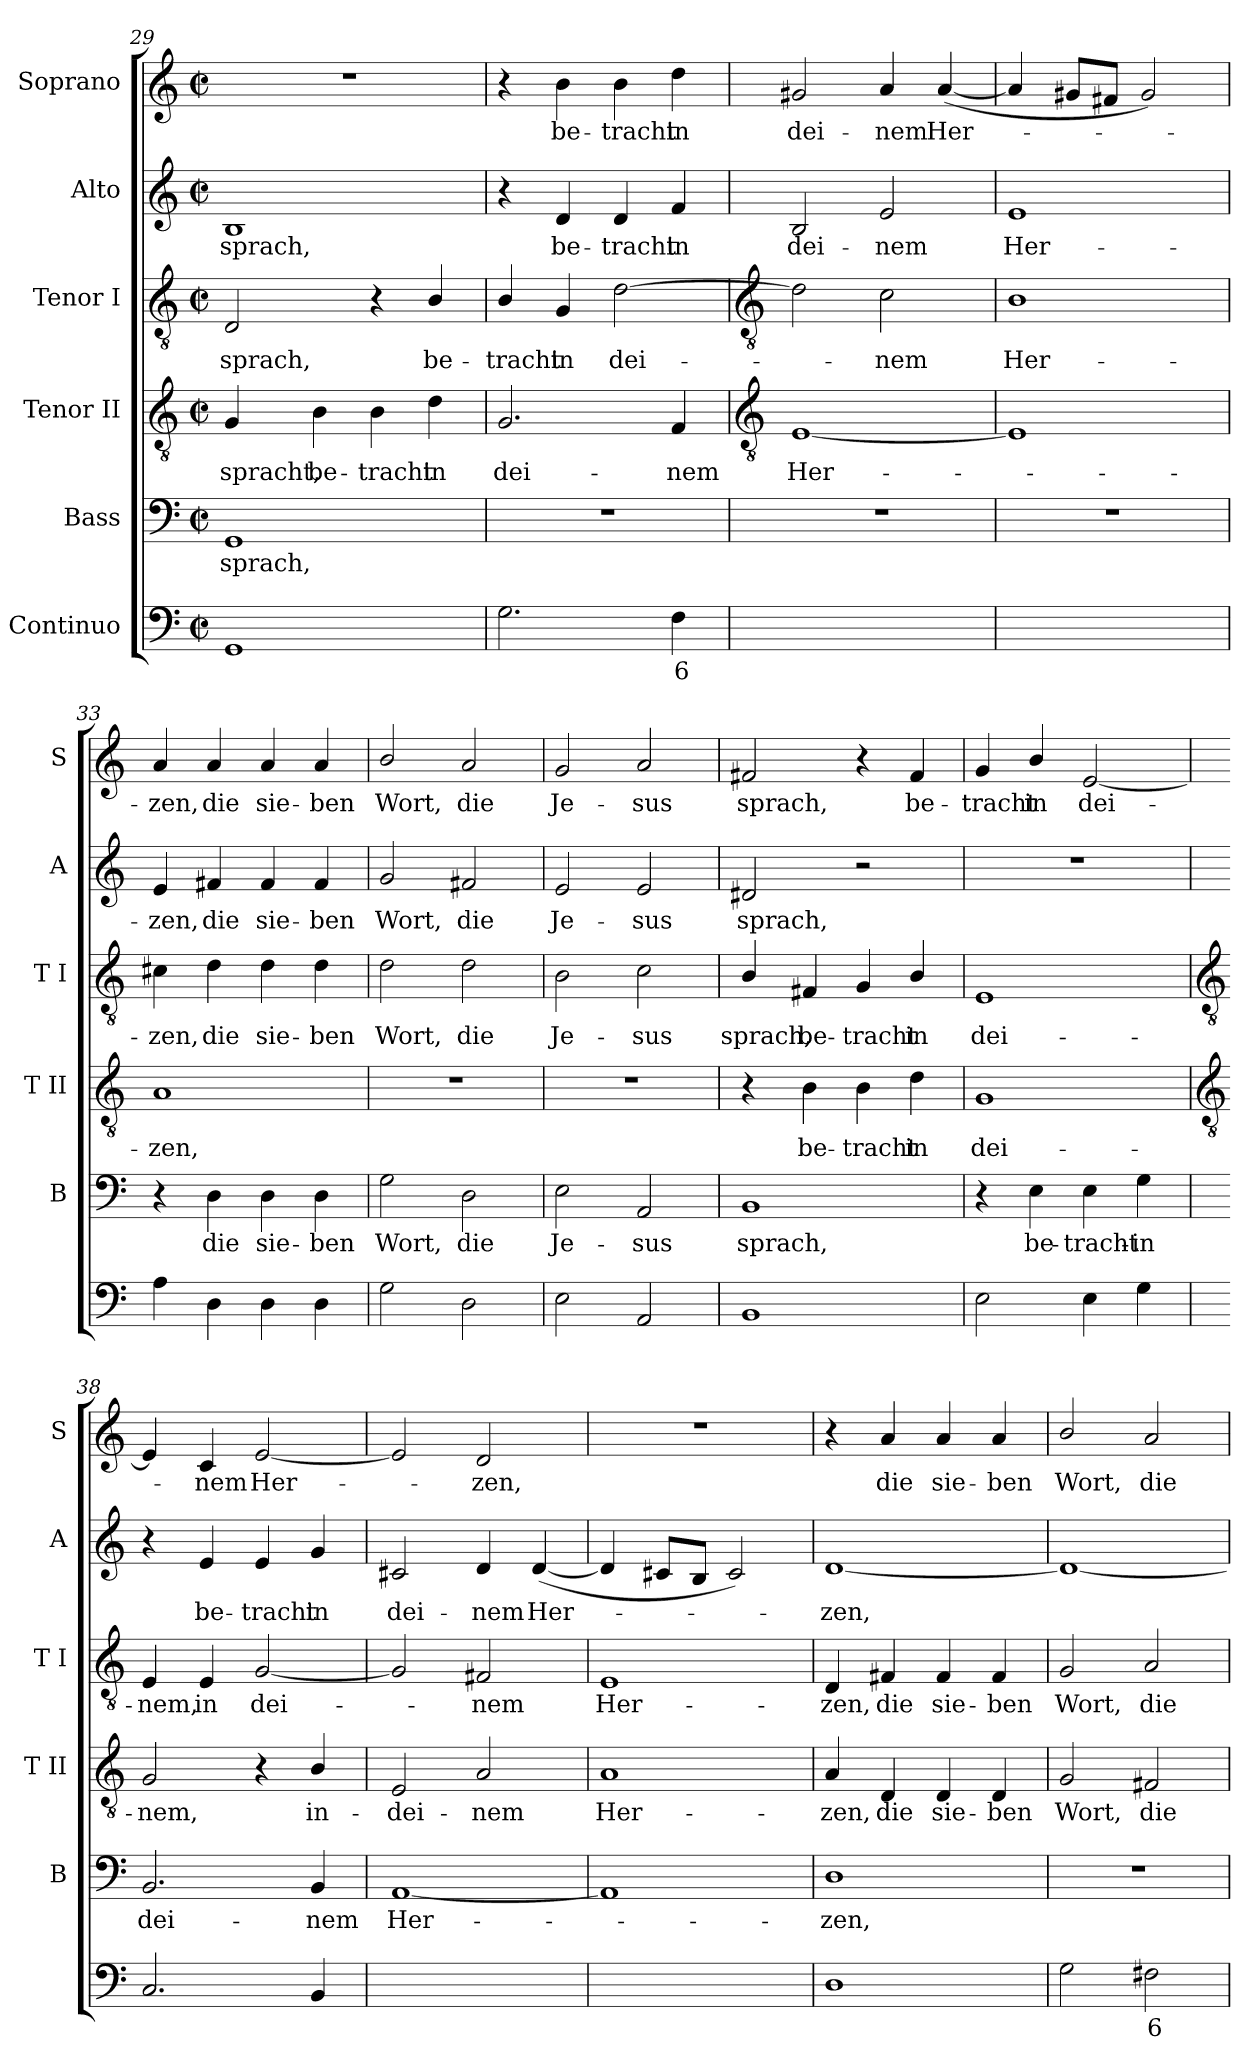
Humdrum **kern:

**kern	**text	**text	**kern	**text	**kern	**text	**kern	**text	**kern	**text	**kern	**text
*part6	*part6	*part6	*part5	*part5	*part4	*part4	*part3	*part3	*part2	*part2	*part1	*part1
*staff6	*staff6	*staff6	*staff5	*staff5	*staff4	*staff4	*staff3	*staff3	*staff2	*staff2	*staff1	*staff1
*I"Continuo	*	*	*I"Bass	*	*I"Tenor II	*	*I"Tenor I	*	*I"Alto	*	*I"Soprano	*
*	*	*	*I'B	*	*I'T II	*	*I'T I	*	*I'A	*	*I'S	*
*clefF4	*	*	*clefF4	*	*clefGv2	*	*clefGv2	*	*clefG2	*	*clefG2	*
*k[]	*	*	*k[]	*	*k[]	*	*k[]	*	*k[]	*	*k[]	*
*C:	*	*	*C:	*	*C:	*	*C:	*	*C:	*	*C:	*
*M2/2	*	*	*M2/2	*	*M2/2	*	*M2/2	*	*M2/2	*	*M2/2	*
*met(c|)	*	*	*met(c|)	*	*met(c|)	*	*met(c|)	*	*met(c|)	*	*met(c|)	*
=29	=29	=29	=29	=29	=29	=29	=29	=29	=29	=29	=29	=29
!	!	!	!	!LO:LY:b	!	!LO:LY:b	!	!LO:LY:b	!	!LO:LY:b	!	!
1GG	.	.	1GG	sprach,	4G	spracht,	2D	sprach,	1B	sprach,	1r	.
!	!	!	!	!	!	!LO:LY:b	!	!	!	!	!	!
.	.	.	.	.	4B	be-	.	.	.	.	.	.
!	!	!	!	!	!	!LO:LY:b	!	!	!	!	!	!
.	.	.	.	.	4B	-tracht	4r	.	.	.	.	.
!	!	!	!	!	!	!LO:LY:b	!	!LO:LY:b	!	!	!	!
.	.	.	.	.	4d	in	4B/	be-	.	.	.	.
=30	=30	=30	=30	=30	=30	=30	=30	=30	=30	=30	=30	=30
!	!	!	!	!	!	!LO:LY:b	!	!LO:LY:b	!	!	!	!
2.G	.	.	1r	.	2.G	dei-	4B/	-tracht	4r	.	4r	.
!	!	!	!	!	!	!	!	!LO:LY:b	!	!LO:LY:b	!	!LO:LY:b
.	.	.	.	.	.	.	4G	in	4d	be-	4b	be-
!	!	!	!	!	!	!	!	!LO:LY:b	!	!LO:LY:b	!	!LO:LY:b
.	.	.	.	.	.	.	[2d	dei-	4d	-tracht	4b	-tracht
!	!LO:LY:b	!	!	!	!	!LO:LY:b	!	!	!	!LO:LY:b	!	!LO:LY:b
4F	6	.	.	.	4F	-nem	.	.	4f	in	4dd	in
!!LO:LB:g=z
=31	=31	=31	=31	=31	=31	=31	=31	=31	=31	=31	=31	=31
*	*	*	*	*	*clefGv2	*	*clefGv2	*	*	*	*	*
!	!	!	!	!	!	!LO:LY:b	!	!	!	!LO:LY:b	!	!LO:LY:b
[2Eyy	.	.	1r	.	[1E	Her-	2d]	.	2B	dei-	2g#X	dei-
!	!LO:LY:b	!	!	!	!	!	!	!LO:LY:b	!	!LO:LY:b	!	!LO:LY:b
2Eyy_	4	.	.	.	.	.	2c	nem	2e	-nem	4a	-nem
!	!	!	!	!	!	!	!	!	!	!	!	!LO:LY:b
.	.	.	.	.	.	.	.	.	.	.	(<[4a	Her-
=32	=32	=32	=32	=32	=32	=32	=32	=32	=32	=32	=32	=32
!	!	!	!	!	!	!	!	!LO:LY:b	!	!LO:LY:b	!	!
2Eyy_	.	.	1r	.	1E]	.	1B	Her-	1e	Her-	4a]	.
.	.	.	.	.	.	.	.	.	.	.	8g#XL	.
.	.	.	.	.	.	.	.	.	.	.	8f#XJ	.
2Eyy]	.	.	.	.	.	.	.	.	.	.	2g#)	.
=33	=33	=33	=33	=33	=33	=33	=33	=33	=33	=33	=33	=33
!	!	!	!	!	!	!LO:LY:b	!	!LO:LY:b	!	!LO:LY:b	!	!LO:LY:b
4A	.	.	4r	.	1A	zen,	4c#X	-zen,	4e	-zen,	4a	zen,
!	!	!	!	!LO:LY:b	!	!	!	!LO:LY:b	!	!LO:LY:b	!	!LO:LY:b
4D	.	.	4D	die	.	.	4d	die	4f#X	die	4a	die
!	!	!	!	!LO:LY:b	!	!	!	!LO:LY:b	!	!LO:LY:b	!	!LO:LY:b
4D	.	.	4D	sie-	.	.	4d	sie-	4f#	sie-	4a	sie-
!	!	!	!	!LO:LY:b	!	!	!	!LO:LY:b	!	!LO:LY:b	!	!LO:LY:b
4D	.	.	4D	-ben	.	.	4d	-ben	4f#	-ben	4a	-ben
=34	=34	=34	=34	=34	=34	=34	=34	=34	=34	=34	=34	=34
!	!	!	!	!LO:LY:b	!	!	!	!LO:LY:b	!	!LO:LY:b	!	!LO:LY:b
2G	.	.	2G	Wort,	1r	.	2d	Wort,	2g	Wort,	2b/	Wort,
!	!	!	!	!LO:LY:b	!	!	!	!LO:LY:b	!	!LO:LY:b	!	!LO:LY:b
2D	.	.	2D	die	.	.	2d	die	2f#X	die	2a	die
=35	=35	=35	=35	=35	=35	=35	=35	=35	=35	=35	=35	=35
!	!	!	!	!LO:LY:b	!	!	!	!LO:LY:b	!	!LO:LY:b	!	!LO:LY:b
2E	.	.	2E	Je-	1r	.	2B	Je-	2e	Je-	2g	Je-
!	!	!	!	!LO:LY:b	!	!	!	!LO:LY:b	!	!LO:LY:b	!	!LO:LY:b
2AA	.	.	2AA	-sus	.	.	2c	-sus	2e	-sus	2a	-sus
=36	=36	=36	=36	=36	=36	=36	=36	=36	=36	=36	=36	=36
!	!	!	!	!LO:LY:b	!	!	!	!LO:LY:b	!	!LO:LY:b	!	!LO:LY:b
1BB	.	.	1BB	sprach,	4r	.	4B/	sprach,	2d#X	sprach,	2f#X	sprach,
!	!	!	!	!	!	!LO:LY:b	!	!LO:LY:b	!	!	!	!
.	.	.	.	.	4B	be-	4F#X	be-	.	.	.	.
!	!	!	!	!	!	!LO:LY:b	!	!LO:LY:b	!	!	!	!
.	.	.	.	.	4B	-tracht	4G	-tracht	2r	.	4r	.
!	!	!	!	!	!	!LO:LY:b	!	!LO:LY:b	!	!	!	!LO:LY:b
.	.	.	.	.	4d	in	4B/	in	.	.	4f#	be-
=37	=37	=37	=37	=37	=37	=37	=37	=37	=37	=37	=37	=37
!	!	!	!	!	!	!LO:LY:b	!	!LO:LY:b	!	!	!	!LO:LY:b
2E	.	.	4r	.	1G	dei-	1E	dei-	1r	.	4g	-tracht
!	!	!	!	!LO:LY:b	!	!	!	!	!	!	!	!LO:LY:b
.	.	.	4E	be-	.	.	.	.	.	.	4b/	in
!	!	!	!	!LO:LY:b	!	!	!	!	!	!	!	!LO:LY:b
4E	.	.	4E	-tracht-	.	.	.	.	.	.	[2e	dei-
!	!	!	!	!LO:LY:b	!	!	!	!	!	!	!	!
4G	.	.	4G	-in	.	.	.	.	.	.	.	.
!!LO:LB:g=z
=38	=38	=38	=38	=38	=38	=38	=38	=38	=38	=38	=38	=38
*	*	*	*	*	*clefGv2	*	*clefGv2	*	*	*	*	*
!	!	!	!	!LO:LY:b	!	!LO:LY:b	!	!LO:LY:b	!	!	!	!
2.C	.	.	2.BB	dei-	2G	-nem,	4E	-nem,	4r	.	4e]	.
!	!	!	!	!	!	!	!	!LO:LY:b	!	!LO:LY:b	!	!LO:LY:b
.	.	.	.	.	.	.	4E	in	4e	be-	4c	nem
!	!	!	!	!	!	!	!	!LO:LY:b	!	!LO:LY:b	!	!LO:LY:b
.	.	.	.	.	4r	.	[2G	dei-	4e	-tracht	[2e	Her-
!	!	!	!	!LO:LY:b	!	!LO:LY:b	!	!	!	!LO:LY:b	!	!
4BB	.	.	4BB	-nem	4B/	in-	.	.	4g	in	.	.
=39	=39	=39	=39	=39	=39	=39	=39	=39	=39	=39	=39	=39
!	!LO:LY:b	!	!	!LO:LY:b	!	!LO:LY:b	!	!	!	!LO:LY:b	!	!
(<[2AAyy	7	.	[1AA	Her-	2E	-dei-	2G]	.	2c#X	dei-	2e]	.
!	!LO:LY:b	!LO:LY:b	!	!	!	!LO:LY:b	!	!LO:LY:b	!	!LO:LY:b	!	!LO:LY:b
2AAyy_	6	4	.	.	2A	-nem	2F#X	nem	4d	-nem	2d	zen,
!	!	!	!	!	!	!	!	!	!	!LO:LY:b	!	!
.	.	.	.	.	.	.	.	.	(<[4d	Her-	.	.
=40	=40	=40	=40	=40	=40	=40	=40	=40	=40	=40	=40	=40
!	!	!LO:LY:b	!	!	!	!LO:LY:b	!	!LO:LY:b	!	!	!	!
2AAyy_)	.	4	1AA]	.	1A	Her-	1E	Her-	4d]	.	1r	.
.	.	.	.	.	.	.	.	.	8c#XL	.	.	.
.	.	.	.	.	.	.	.	.	8BJ	.	.	.
2AAyy]	.	.	.	.	.	.	.	.	2c#)	.	.	.
=41	=41	=41	=41	=41	=41	=41	=41	=41	=41	=41	=41	=41
!	!	!	!	!LO:LY:b	!	!LO:LY:b	!	!LO:LY:b	!	!LO:LY:b	!	!
1D	.	.	1D	zen,	4A	-zen,	4D	-zen,	[1d	zen,	4r	.
!	!	!	!	!	!	!LO:LY:b	!	!LO:LY:b	!	!	!	!LO:LY:b
.	.	.	.	.	4D	die	4F#X	die	.	.	4a	die
!	!	!	!	!	!	!LO:LY:b	!	!LO:LY:b	!	!	!	!LO:LY:b
.	.	.	.	.	4D	sie-	4F#	sie-	.	.	4a	sie-
!	!	!	!	!	!	!LO:LY:b	!	!LO:LY:b	!	!	!	!LO:LY:b
.	.	.	.	.	4D	-ben	4F#	-ben	.	.	4a	-ben
=42	=42	=42	=42	=42	=42	=42	=42	=42	=42	=42	=42	=42
!	!	!	!	!	!	!LO:LY:b	!	!LO:LY:b	!	!	!	!LO:LY:b
2G	.	.	1r	.	2G	Wort,	2G	Wort,	1d_	.	2b/	Wort,
!	!LO:LY:b	!	!	!	!	!LO:LY:b	!	!LO:LY:b	!	!	!	!LO:LY:b
2F#X	6	.	.	.	2F#X	die	2A	die	.	.	2a	die
=	=	=	=	=	=	=	=	=	=	=	=	=
*-	*-	*-	*-	*-	*-	*-	*-	*-	*-	*-	*-	*-
